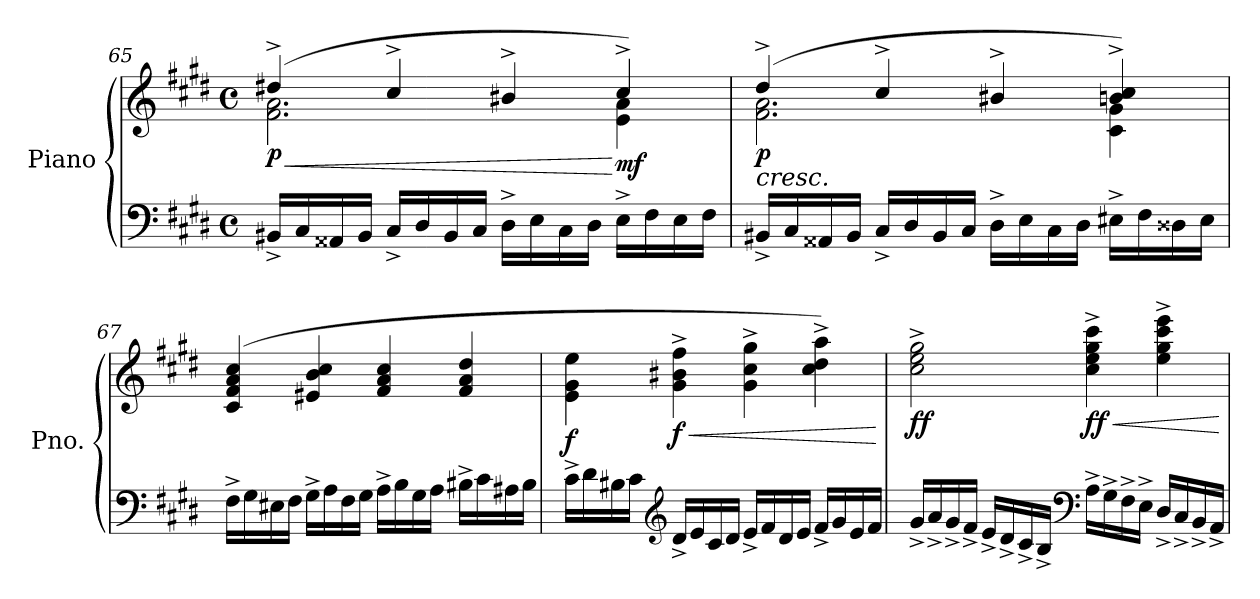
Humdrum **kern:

**kern	**kern	**dynam
*part1	*part1	*part1
*staff2	*staff1	*staff1/2
*I"Piano	*	*
*I'Pno.	*	*
!!LO:LB:g=z
*clefF4	*clefG2	*
*k[f#c#g#d#]	*k[f#c#g#d#]	*
*M4/4	*M4/4	*
*met(c)	*met(c)	*
=65	=65	=65
!	!	!LO:HP:b
*	*^	*
!	!	!	!LO:DY:n=1:b
16BB#X^/LL	(>4dd#X^/	2.f#\ 2.a\	< p
16C#/	.	.	.
16AA##X/	.	.	.
16BB#/JJ	.	.	.
16C#^/LL	4cc#^/	.	.
16D#/	.	.	.
16BB#/	.	.	.
16C#/JJ	.	.	.
16D#^\LL	4b#X^/	.	.
16E\	.	.	.
16C#\	.	.	.
16D#\JJ	.	.	.
!	!	!	!LO:DY:n=2:b
16E^\LL	4cc#^/)	4e\ 4a\	[ mf
16F#\	.	.	.
16E\	.	.	.
16F#\JJ	.	.	.
=66	=66	=66	=66
!	!LO:TX:b:i:t=cresc.	!	!
!	!	!	!LO:DY:b
16BB#X^/LL	(>4dd#^/	2.f#\ 2.a\	p
16C#/	.	.	.
16AA##X/	.	.	.
16BB#/JJ	.	.	.
16C#^/LL	4cc#^/	.	.
16D#/	.	.	.
16BB#/	.	.	.
16C#/JJ	.	.	.
16D#^\LL	4b#X^/	.	.
16E\	.	.	.
16C#\	.	.	.
16D#\JJ	.	.	.
16E#X^\LL	4bn/^ 4cc#/^)	4c#\ 4g#\	.
16F#\	.	.	.
16D##X\	.	.	.
16E#\JJ	.	.	.
=67	=67	=67	=67
16F#^\LL	(>4c#/ 4f#/ 4a/ 4cc#/	4cc#^/yy	.
16G#\	.	.	.
16E#X\	.	.	.
16F#\JJ	.	.	.
16G#^\LL	4e#X/ 4b/ 4cc#/	4cc#^/yy	.
16A\	.	.	.
16F#\	.	.	.
16G#\JJ	.	.	.
16A^\LL	4f#/ 4a/ 4cc#/	4cc#^/yy	.
16B\	.	.	.
16G#\	.	.	.
16A\JJ	.	.	.
16B#X^\LL	4f#/ 4a/ 4dd#/	4dd#^/yy	.
16c#\	.	.	.
16A#X\	.	.	.
16B#\JJ	.	.	.
!!LO:LB:g=z	!!
=68	=68	=68	=68
*	*MM185	*	*
!	!	!	!LO:DY:b
16c#^\LL	4e\ 4g#\ 4ee\	4ee^\yy	f
16d#\	.	.	.
16B#X\	.	.	.
16c#\JJ	.	.	.
*clefG2	*	*	*
!	!	!	!LO:HP:b
!	!	!	!LO:DY:n=1:b
16d#^/LL	4g#\^ 4b#X\^ 4ff#\^	4ff#^\yy	< f
16e/	.	.	.
16c#/	.	.	.
16d#/JJ	.	.	.
*	*MM178	*	*
16e^/LL	4g#\^ 4cc#\^ 4gg#\^	4gg#^\yy	.
16f#/	.	.	.
16d#/	.	.	.
16e/JJ	.	.	.
16f#^/LL	4cc#\^ 4dd#\^ 4aa\^)	4aa^\yy	.
16g#/	.	.	.
16e/	.	.	.
16f#/JJ	.	.	.
*	*v	*v	*
.	.	[
=69	=69	=69
*	*MM116	*
*	*^	*
!	!	!	!LO:DY:b
16g#^/LL	2cc#\^ 2ee\^ 2gg#\^	2gg#^\yy	ff
*	*MM178	*	*
16a^/	.	.	.
*	*MM184	*	*
16g#^/	.	.	.
*	*MM188	*	*
16f#^/JJ	.	.	.
16e^/LL	.	.	.
16d#^/	.	.	.
*	*MM188	*	*
16c#^/	.	.	.
16B^/JJ	.	.	.
*clefF4	*	*	*
*	*MM175	*	*
!	!	!	!LO:HP:b
!	!	!	!LO:DY:n=1:b
16A^\LL	4cc#\^ 4ee\^ 4gg#\^ 4ccc#\^	4ccc#^\yy	< ff
16G#^\	.	.	.
16F#^\	.	.	.
16E^\JJ	.	.	.
16D#^/LL	4ee\^ 4gg#\^ 4ccc#\^ 4eee\^	4eee^\yy	.
16C#^/	.	.	.
16BB^/	.	.	.
16AA^/JJ	.	.	.
*	*v	*v	*
.	.	[
=	=	=
*-	*-	*-
